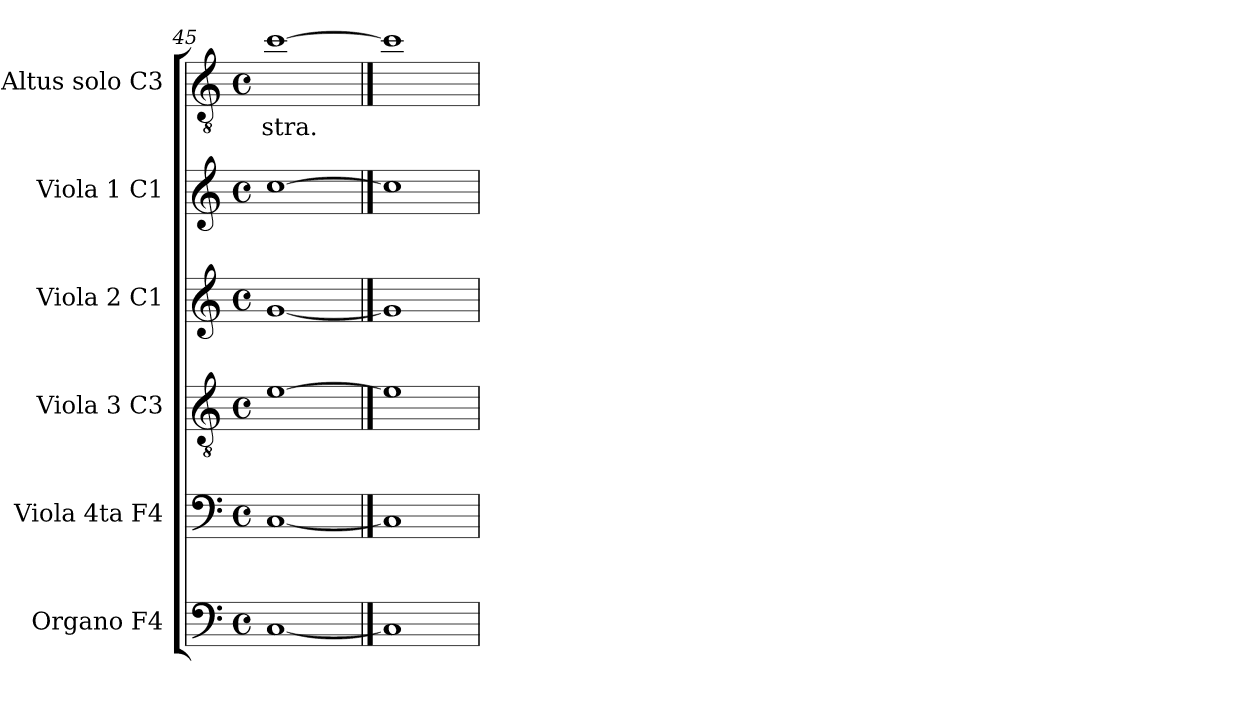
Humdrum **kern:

**kern	**kern	**kern	**kern	**kern	**kern	**text
*part6	*part5	*part4	*part3	*part2	*part1	*part1
*staff6	*staff5	*staff4	*staff3	*staff2	*staff1	*staff1
*I"Organo F4	*I"Viola 4ta F4	*I"Viola 3 C3	*I"Viola 2 C1	*I"Viola 1 C1	*I"Altus solo C3	*
*clefF4	*clefF4	*clefGv2	*clefG2	*clefG2	*clefGv2	*
*	*	*	*	*	*ITrd8c14	*
*k[]	*k[]	*k[]	*k[]	*k[]	*k[]	*
*C:	*C:	*C:	*C:	*C:	*C:	*
*M4/4	*M4/4	*M4/4	*M4/4	*M4/4	*M4/4	*
*met(c)	*met(c)	*met(c)	*met(c)	*met(c)	*met(c)	*
=45	=45	=45	=45	=45	=45	=45
!	!	!	!	!	!	!LO:LY:b
[1C	[1C	[1e	[1g	[1cc	[1c	-stra.
==46	==46	==46	==46	==46	==46	==46
1C]	1C]	1e]	1g]	1cc]	1c]	.
=	=	=	=	=	=	=
*-	*-	*-	*-	*-	*-	*-
